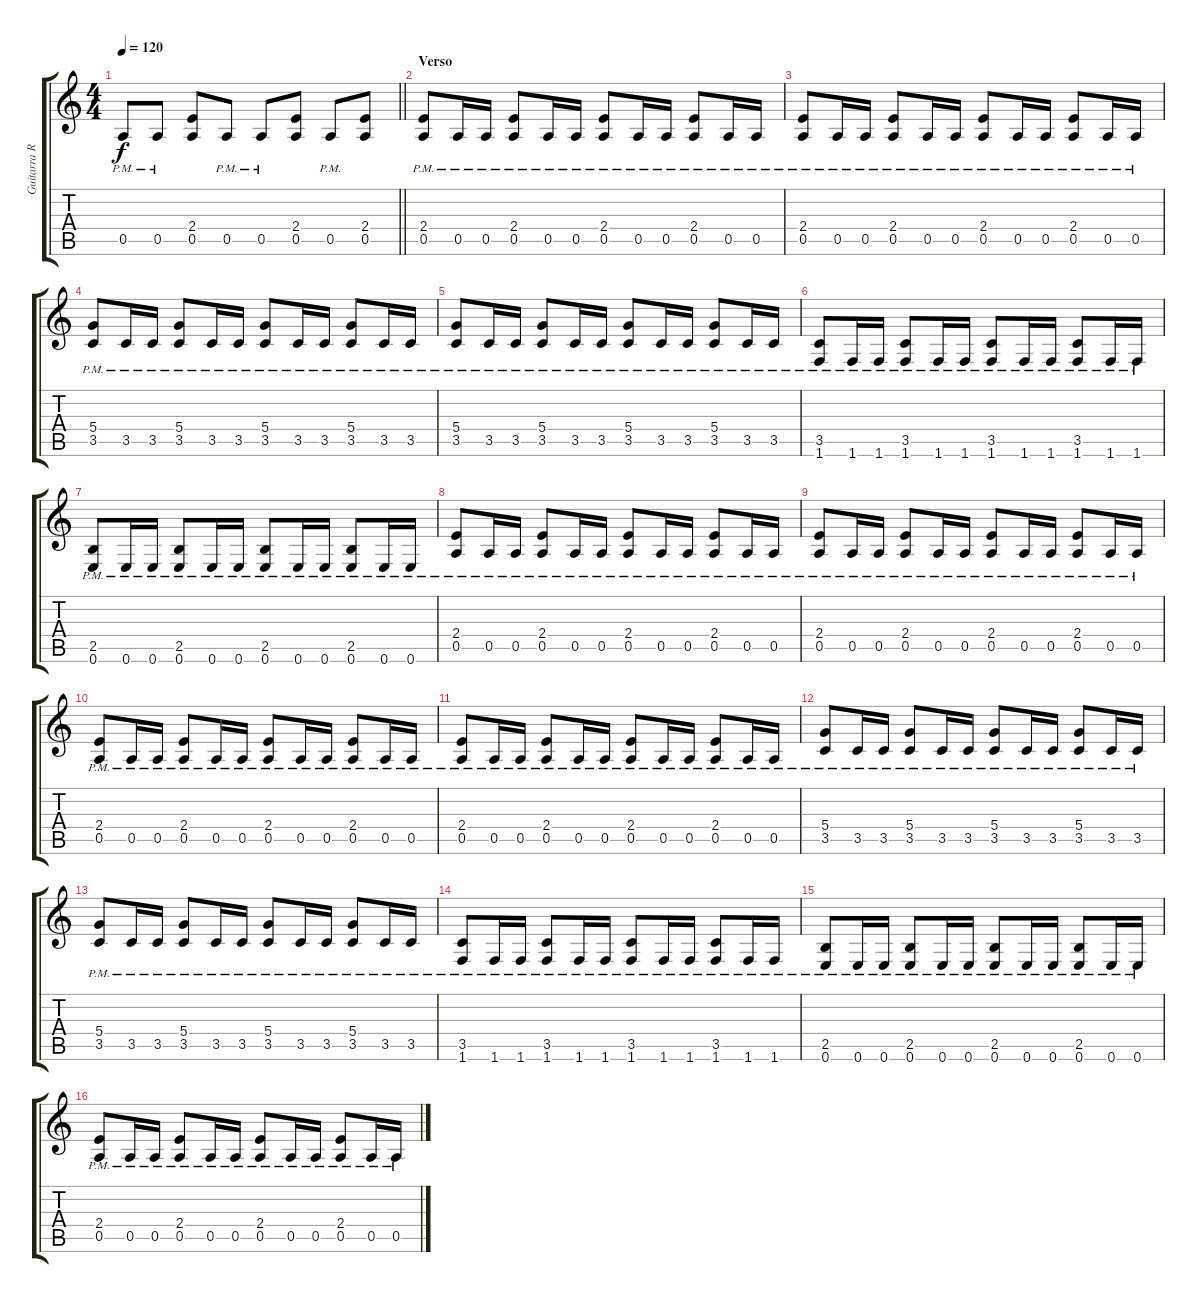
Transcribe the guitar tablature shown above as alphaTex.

\track ("Guitarra Rítmica" "Guitarra R") {instrument distortionguitar}
\staff {score tabs}
\tuning (E4 B3 G3 D3 A2 E2) {hide}
\ts (4 4)
\tempo 120
\clef g2
\barLineRight lightlight
\ks c
0.5{pm}.8{dy f} 0.5{pm}.8 (2.4 0.5).8 0.5{pm}.8 0.5{pm}.8 (2.4 0.5).8 0.5{pm}.8 (2.4 0.5).8 |
\section ("" "Verso")
(2.4 0.5{pm}).8 0.5{pm}.16 0.5{pm}.16 (2.4 0.5{pm}).8 0.5{pm}.16 0.5{pm}.16 (2.4 0.5{pm}).8 0.5{pm}.16 0.5{pm}.16 (2.4 0.5{pm}).8 0.5{pm}.16 0.5{pm}.16 |
(2.4 0.5{pm}).8 0.5{pm}.16 0.5{pm}.16 (2.4 0.5{pm}).8 0.5{pm}.16 0.5{pm}.16 (2.4 0.5{pm}).8 0.5{pm}.16 0.5{pm}.16 (2.4 0.5{pm}).8 0.5{pm}.16 0.5{pm}.16 |
(5.4 3.5{pm}).8 3.5{pm}.16 3.5{pm}.16 (5.4 3.5{pm}).8 3.5{pm}.16 3.5{pm}.16 (5.4 3.5{pm}).8 3.5{pm}.16 3.5{pm}.16 (5.4 3.5{pm}).8 3.5{pm}.16 3.5{pm}.16 |
(5.4 3.5{pm}).8 3.5{pm}.16 3.5{pm}.16 (5.4 3.5{pm}).8 3.5{pm}.16 3.5{pm}.16 (5.4 3.5{pm}).8 3.5{pm}.16 3.5{pm}.16 (5.4 3.5{pm}).8 3.5{pm}.16 3.5{pm}.16 |
(3.5{pm} 1.6{pm}).8 1.6{pm}.16 1.6{pm}.16 (3.5{pm} 1.6{pm}).8 1.6{pm}.16 1.6{pm}.16 (3.5{pm} 1.6{pm}).8 1.6{pm}.16 1.6{pm}.16 (3.5{pm} 1.6{pm}).8 1.6{pm}.16 1.6{pm}.16 |
(2.5{pm} 0.6{pm}).8 0.6{pm}.16 0.6{pm}.16 (2.5{pm} 0.6{pm}).8 0.6{pm}.16 0.6{pm}.16 (2.5{pm} 0.6{pm}).8 0.6{pm}.16 0.6{pm}.16 (2.5{pm} 0.6{pm}).8 0.6{pm}.16 0.6{pm}.16 |
(2.4 0.5{pm}).8 0.5{pm}.16 0.5{pm}.16 (2.4 0.5{pm}).8 0.5{pm}.16 0.5{pm}.16 (2.4 0.5{pm}).8 0.5{pm}.16 0.5{pm}.16 (2.4 0.5{pm}).8 0.5{pm}.16 0.5{pm}.16 |
(2.4 0.5{pm}).8 0.5{pm}.16 0.5{pm}.16 (2.4 0.5{pm}).8 0.5{pm}.16 0.5{pm}.16 (2.4 0.5{pm}).8 0.5{pm}.16 0.5{pm}.16 (2.4 0.5{pm}).8 0.5{pm}.16 0.5{pm}.16 |
(2.4 0.5{pm}).8 0.5{pm}.16 0.5{pm}.16 (2.4 0.5{pm}).8 0.5{pm}.16 0.5{pm}.16 (2.4 0.5{pm}).8 0.5{pm}.16 0.5{pm}.16 (2.4 0.5{pm}).8 0.5{pm}.16 0.5{pm}.16 |
(2.4 0.5{pm}).8 0.5{pm}.16 0.5{pm}.16 (2.4 0.5{pm}).8 0.5{pm}.16 0.5{pm}.16 (2.4 0.5{pm}).8 0.5{pm}.16 0.5{pm}.16 (2.4 0.5{pm}).8 0.5{pm}.16 0.5{pm}.16 |
(5.4 3.5{pm}).8 3.5{pm}.16 3.5{pm}.16 (5.4 3.5{pm}).8 3.5{pm}.16 3.5{pm}.16 (5.4 3.5{pm}).8 3.5{pm}.16 3.5{pm}.16 (5.4 3.5{pm}).8 3.5{pm}.16 3.5{pm}.16 |
(5.4 3.5{pm}).8 3.5{pm}.16 3.5{pm}.16 (5.4 3.5{pm}).8 3.5{pm}.16 3.5{pm}.16 (5.4 3.5{pm}).8 3.5{pm}.16 3.5{pm}.16 (5.4 3.5{pm}).8 3.5{pm}.16 3.5{pm}.16 |
(3.5{pm} 1.6{pm}).8 1.6{pm}.16 1.6{pm}.16 (3.5{pm} 1.6{pm}).8 1.6{pm}.16 1.6{pm}.16 (3.5{pm} 1.6{pm}).8 1.6{pm}.16 1.6{pm}.16 (3.5{pm} 1.6{pm}).8 1.6{pm}.16 1.6{pm}.16 |
(2.5{pm} 0.6{pm}).8 0.6{pm}.16 0.6{pm}.16 (2.5{pm} 0.6{pm}).8 0.6{pm}.16 0.6{pm}.16 (2.5{pm} 0.6{pm}).8 0.6{pm}.16 0.6{pm}.16 (2.5{pm} 0.6{pm}).8 0.6{pm}.16 0.6{pm}.16 |
(2.4 0.5{pm}).8 0.5{pm}.16 0.5{pm}.16 (2.4 0.5{pm}).8 0.5{pm}.16 0.5{pm}.16 (2.4 0.5{pm}).8 0.5{pm}.16 0.5{pm}.16 (2.4 0.5{pm}).8 0.5{pm}.16 0.5{pm}.16
